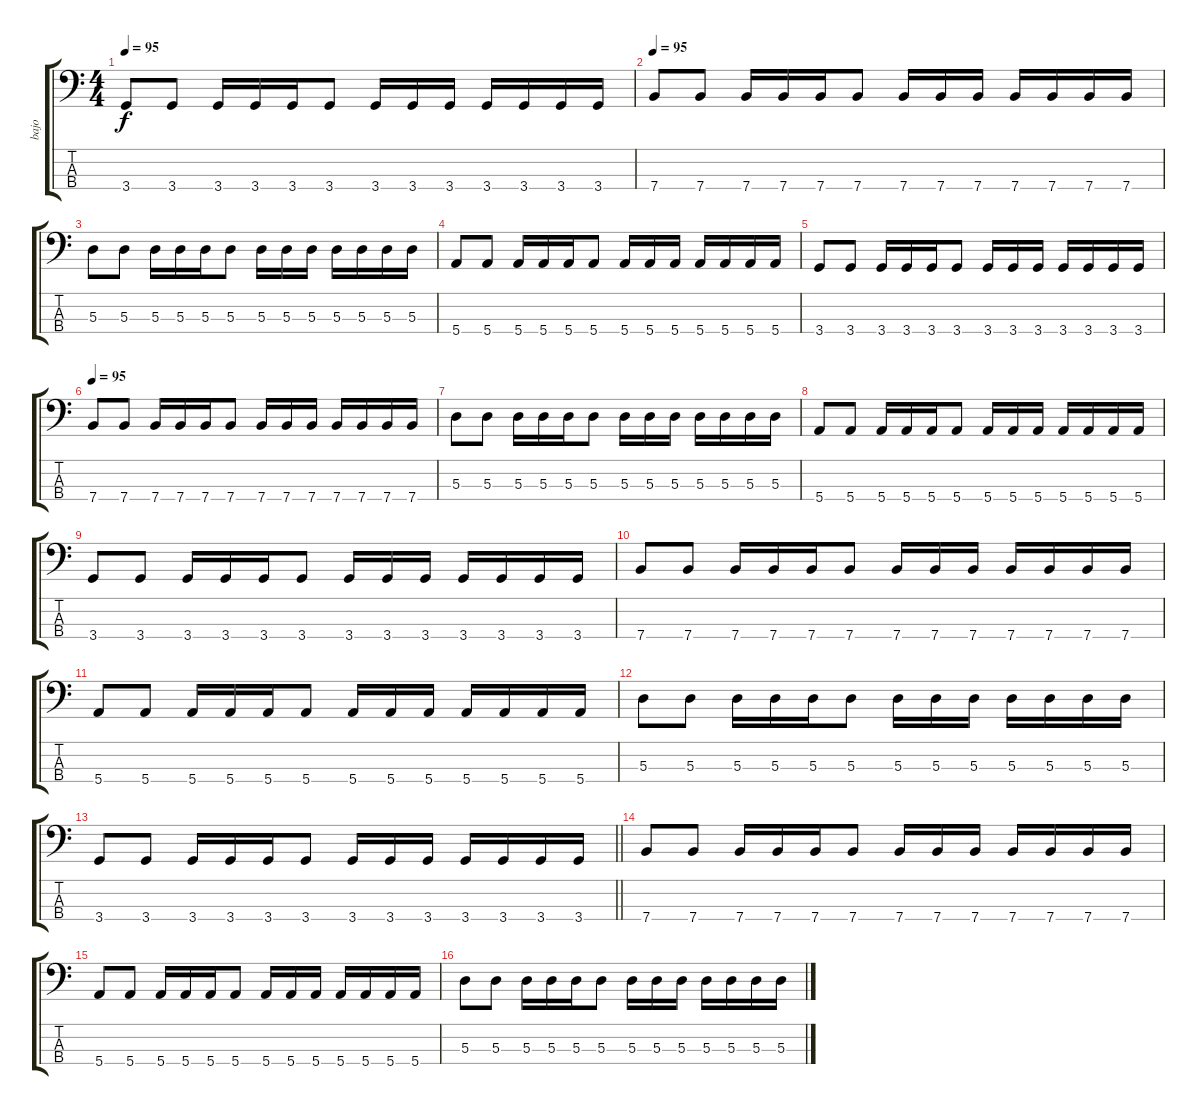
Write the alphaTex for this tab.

\track ("bajo" "bajo") {instrument electricbasspick}
\staff {score tabs}
\tuning (G2 D2 A1 E1) {hide}
\ts (4 4)
\tempo 95
\clef f4
\ks c
3.4.8{dy f} 3.4.8 3.4.16 3.4.16 3.4.16 3.4.8 3.4.16 3.4.16 3.4.16 3.4.16 3.4.16 3.4.16 3.4.16 |
\tempo 95
7.4.8 7.4.8 7.4.16 7.4.16 7.4.16 7.4.8 7.4.16 7.4.16 7.4.16 7.4.16 7.4.16 7.4.16 7.4.16 |
5.3.8 5.3.8 5.3.16 5.3.16 5.3.16 5.3.8 5.3.16 5.3.16 5.3.16 5.3.16 5.3.16 5.3.16 5.3.16 |
5.4.8 5.4.8 5.4.16 5.4.16 5.4.16 5.4.8 5.4.16 5.4.16 5.4.16 5.4.16 5.4.16 5.4.16 5.4.16 |
3.4.8 3.4.8 3.4.16 3.4.16 3.4.16 3.4.8 3.4.16 3.4.16 3.4.16 3.4.16 3.4.16 3.4.16 3.4.16 |
\tempo 95
7.4.8 7.4.8 7.4.16 7.4.16 7.4.16 7.4.8 7.4.16 7.4.16 7.4.16 7.4.16 7.4.16 7.4.16 7.4.16 |
5.3.8 5.3.8 5.3.16 5.3.16 5.3.16 5.3.8 5.3.16 5.3.16 5.3.16 5.3.16 5.3.16 5.3.16 5.3.16 |
5.4.8 5.4.8 5.4.16 5.4.16 5.4.16 5.4.8 5.4.16 5.4.16 5.4.16 5.4.16 5.4.16 5.4.16 5.4.16 |
3.4.8 3.4.8 3.4.16 3.4.16 3.4.16 3.4.8 3.4.16 3.4.16 3.4.16 3.4.16 3.4.16 3.4.16 3.4.16 |
7.4.8 7.4.8 7.4.16 7.4.16 7.4.16 7.4.8 7.4.16 7.4.16 7.4.16 7.4.16 7.4.16 7.4.16 7.4.16 |
5.4.8 5.4.8 5.4.16 5.4.16 5.4.16 5.4.8 5.4.16 5.4.16 5.4.16 5.4.16 5.4.16 5.4.16 5.4.16 |
5.3.8 5.3.8 5.3.16 5.3.16 5.3.16 5.3.8 5.3.16 5.3.16 5.3.16 5.3.16 5.3.16 5.3.16 5.3.16 |
\barLineRight lightlight
3.4.8 3.4.8 3.4.16 3.4.16 3.4.16 3.4.8 3.4.16 3.4.16 3.4.16 3.4.16 3.4.16 3.4.16 3.4.16 |
7.4.8 7.4.8 7.4.16 7.4.16 7.4.16 7.4.8 7.4.16 7.4.16 7.4.16 7.4.16 7.4.16 7.4.16 7.4.16 |
5.4.8 5.4.8 5.4.16 5.4.16 5.4.16 5.4.8 5.4.16 5.4.16 5.4.16 5.4.16 5.4.16 5.4.16 5.4.16 |
5.3.8 5.3.8 5.3.16 5.3.16 5.3.16 5.3.8 5.3.16 5.3.16 5.3.16 5.3.16 5.3.16 5.3.16 5.3.16
